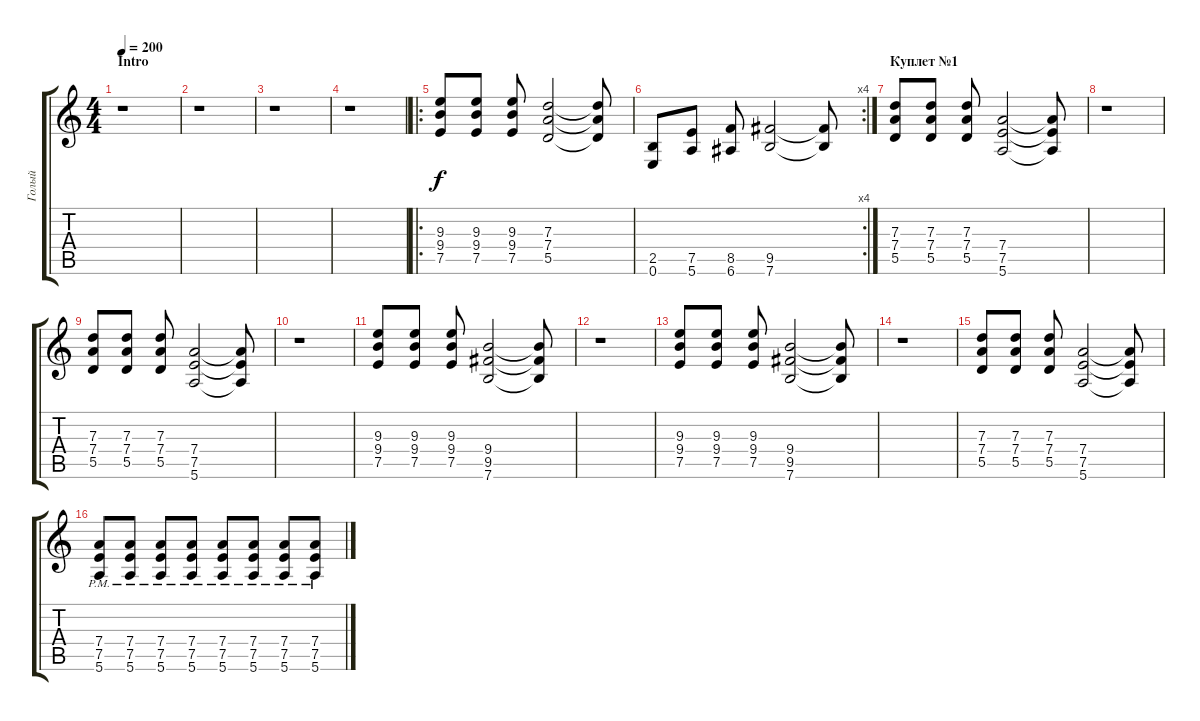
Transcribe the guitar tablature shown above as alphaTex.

\track ("Голый" "Голый") {instrument distortionguitar}
\staff {score tabs}
\tuning (E4 B3 G3 D3 A2 E2) {hide}
\ts (4 4)
\section ("" "Intro")
\tempo 200
\clef g2
\ks c
r.1{dy f instrument distortionguitar} |
r.1 |
r.1 |
r.1 |
\ro
(9.3 9.4 7.5).8 (9.3 9.4 7.5).8 (9.3 9.4 7.5).8 (7.3 7.4 5.5).2 (7.3{t} 7.4{t} 5.5{t}).8 |
\rc 4
(2.5 0.6).8 (7.5 5.6).8 (8.5 6.6).8 (9.5 7.6).2 (9.5{t} 7.6{t}).8 |
\section ("" "Куплет №1")
(7.3 7.4 5.5).8 (7.3 7.4 5.5).8 (7.3 7.4 5.5).8 (7.4 7.5 5.6).2 (7.4{t} 7.5{t} 5.6{t}).8 |
r.1 |
(7.3 7.4 5.5).8 (7.3 7.4 5.5).8 (7.3 7.4 5.5).8 (7.4 7.5 5.6).2 (7.4{t} 7.5{t} 5.6{t}).8 |
r.1 |
(9.3 9.4 7.5).8 (9.3 9.4 7.5).8 (9.3 9.4 7.5).8 (9.4 9.5 7.6).2 (9.4{t} 9.5{t} 7.6{t}).8 |
r.1 |
(9.3 9.4 7.5).8 (9.3 9.4 7.5).8 (9.3 9.4 7.5).8 (9.4 9.5 7.6).2 (9.4{t} 9.5{t} 7.6{t}).8 |
r.1 |
(7.3 7.4 5.5).8 (7.3 7.4 5.5).8 (7.3 7.4 5.5).8 (7.4 7.5 5.6).2 (7.4{t} 7.5{t} 5.6{t}).8 |
(7.4{pm} 7.5{pm} 5.6{pm}).8 (7.4{pm} 7.5{pm} 5.6{pm}).8 (7.4{pm} 7.5{pm} 5.6{pm}).8 (7.4{pm} 7.5{pm} 5.6{pm}).8 (7.4{pm} 7.5{pm} 5.6{pm}).8 (7.4{pm} 7.5{pm} 5.6{pm}).8 (7.4{pm} 7.5{pm} 5.6{pm}).8 (7.4{pm} 7.5{pm} 5.6{pm}).8
